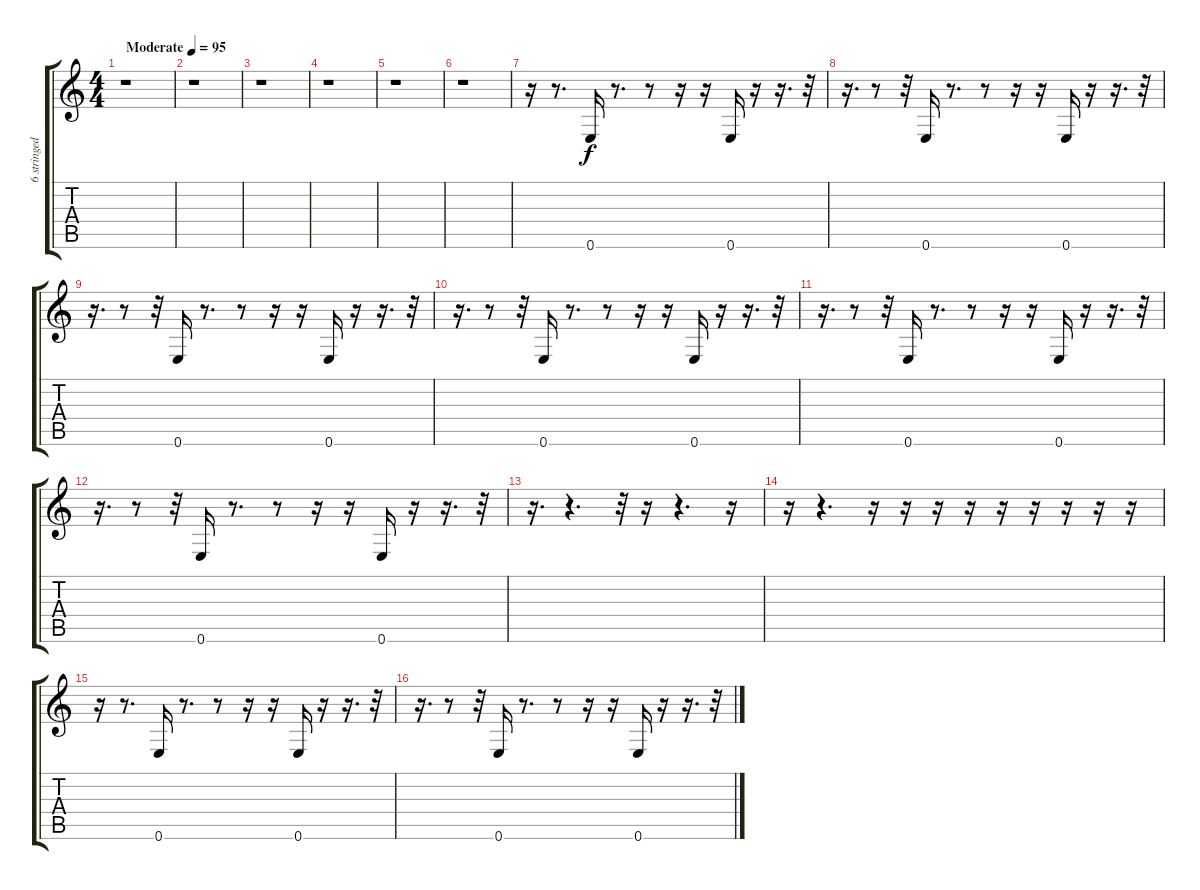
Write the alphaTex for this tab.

\track ("6 stringed Bass" "6 stringed") {instrument electricbassfinger}
\staff {score tabs}
\tuning (E4 B3 G3 D3 A2 E2) {hide}
\ts (4 4)
\tempo (95 "Moderate")
\clef g2
\ks c
r.1{dy f instrument electricbassfinger} |
r.1 |
r.1 |
r.1 |
r.1 |
r.1 |
r.16 r.8{d} 0.6.16 r.8{d} r.8 r.16 r.16 0.6.16 r.16 r.16{d} r.32 |
r.16{d} r.8 r.32 0.6.16 r.8{d} r.8 r.16 r.16 0.6.16 r.16 r.16{d} r.32 |
r.16{d} r.8 r.32 0.6.16 r.8{d} r.8 r.16 r.16 0.6.16 r.16 r.16{d} r.32 |
r.16{d} r.8 r.32 0.6.16 r.8{d} r.8 r.16 r.16 0.6.16 r.16 r.16{d} r.32 |
r.16{d} r.8 r.32 0.6.16 r.8{d} r.8 r.16 r.16 0.6.16 r.16 r.16{d} r.32 |
r.16{d} r.8 r.32 0.6.16 r.8{d} r.8 r.16 r.16 0.6.16 r.16 r.16{d} r.32 |
r.16{d} r.4{d} r.32 r.16 r.4{d} r.16 |
r.16 r.4{d} r.16 r.16 r.16 r.16 r.16 r.16 r.16 r.16 r.16 |
r.16 r.8{d} 0.6.16 r.8{d} r.8 r.16 r.16 0.6.16 r.16 r.16{d} r.32 |
r.16{d} r.8 r.32 0.6.16 r.8{d} r.8 r.16 r.16 0.6.16 r.16 r.16{d} r.32
